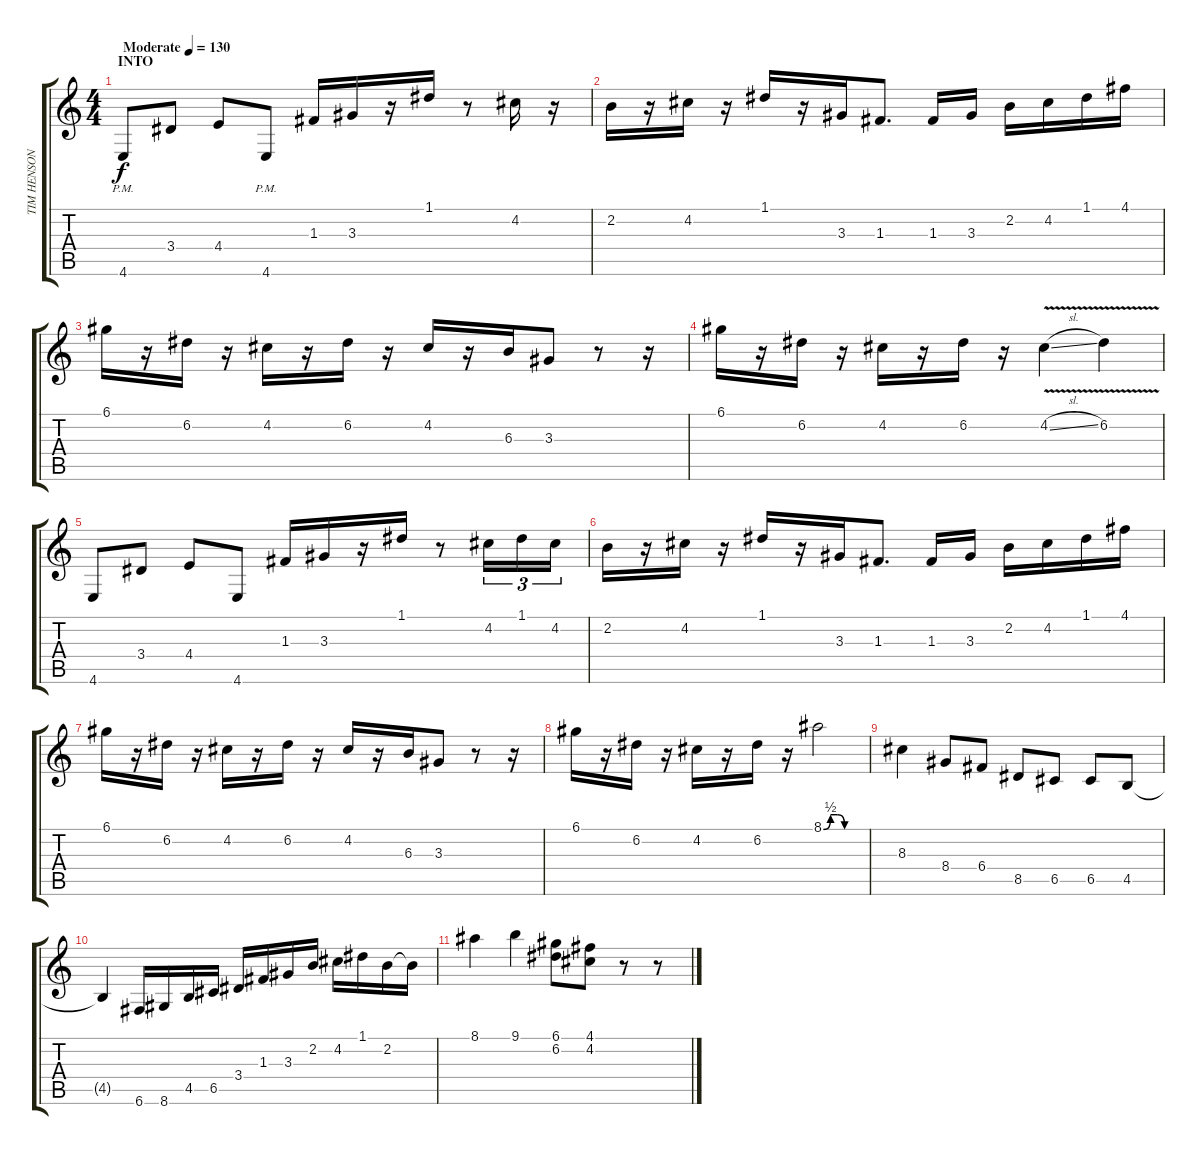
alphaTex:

\track ("TIM HENSON " "TIM HENSON") {instrument distortionguitar}
\staff {score tabs}
\tuning (D4 A3 F3 C3 G2 C2) {hide}
\ts (4 4)
\section ("" "INTO")
\tempo (130 "Moderate")
\clef g2
\ks c
4.6{pm}.8{dy f instrument distortionguitar} 3.4.8 4.4.8 4.6{pm}.8 1.3.16 3.3.16 r.16 1.1.16 r.8 4.2.16 r.16 |
2.2.16 r.16 4.2.16 r.16 1.1.16 r.16 3.3.16 1.3.8{d} 1.3.16 3.3.16 2.2.16 4.2.16 1.1.16 4.1.16 |
6.1.16 r.16 6.2.16 r.16 4.2.16 r.16 6.2.16 r.16 4.2.16 r.16 6.3.16 3.3.8 r.8 r.16 |
6.1.16 r.16 6.2.16 r.16 4.2.16 r.16 6.2.16 r.16 4.2{v sl}.4 6.2{v}.4 |
4.6.8 3.4.8 4.4.8 4.6.8 1.3.16 3.3.16 r.16 1.1.16 r.8 4.2.16{tu (3 2)} 1.1.16{tu (3 2)} 4.2.16{tu (3 2)} |
2.2.16 r.16 4.2.16 r.16 1.1.16 r.16 3.3.16 1.3.8{d} 1.3.16 3.3.16 2.2.16 4.2.16 1.1.16 4.1.16 |
6.1.16 r.16 6.2.16 r.16 4.2.16 r.16 6.2.16 r.16 4.2.16 r.16 6.3.16 3.3.8 r.8 r.16 |
6.1.16 r.16 6.2.16 r.16 4.2.16 r.16 6.2.16 r.16 8.1{be (custom 0 0 10 2 20 2 30 0 60 0)}.2 |
8.3.4 8.4.8 6.4.8 8.5.8 6.5.8 6.5.8 4.5.8 |
4.5{t}.4 6.6.16 8.6.16 4.5.16 6.5.16 3.4.16 1.3.16 3.3.16 2.2.16 4.2.16 1.1.16 2.2.16 2.2{t}.16 |
8.1.4 9.1.4 (6.1 6.2).8 (4.1 4.2).8 r.8 r.8
